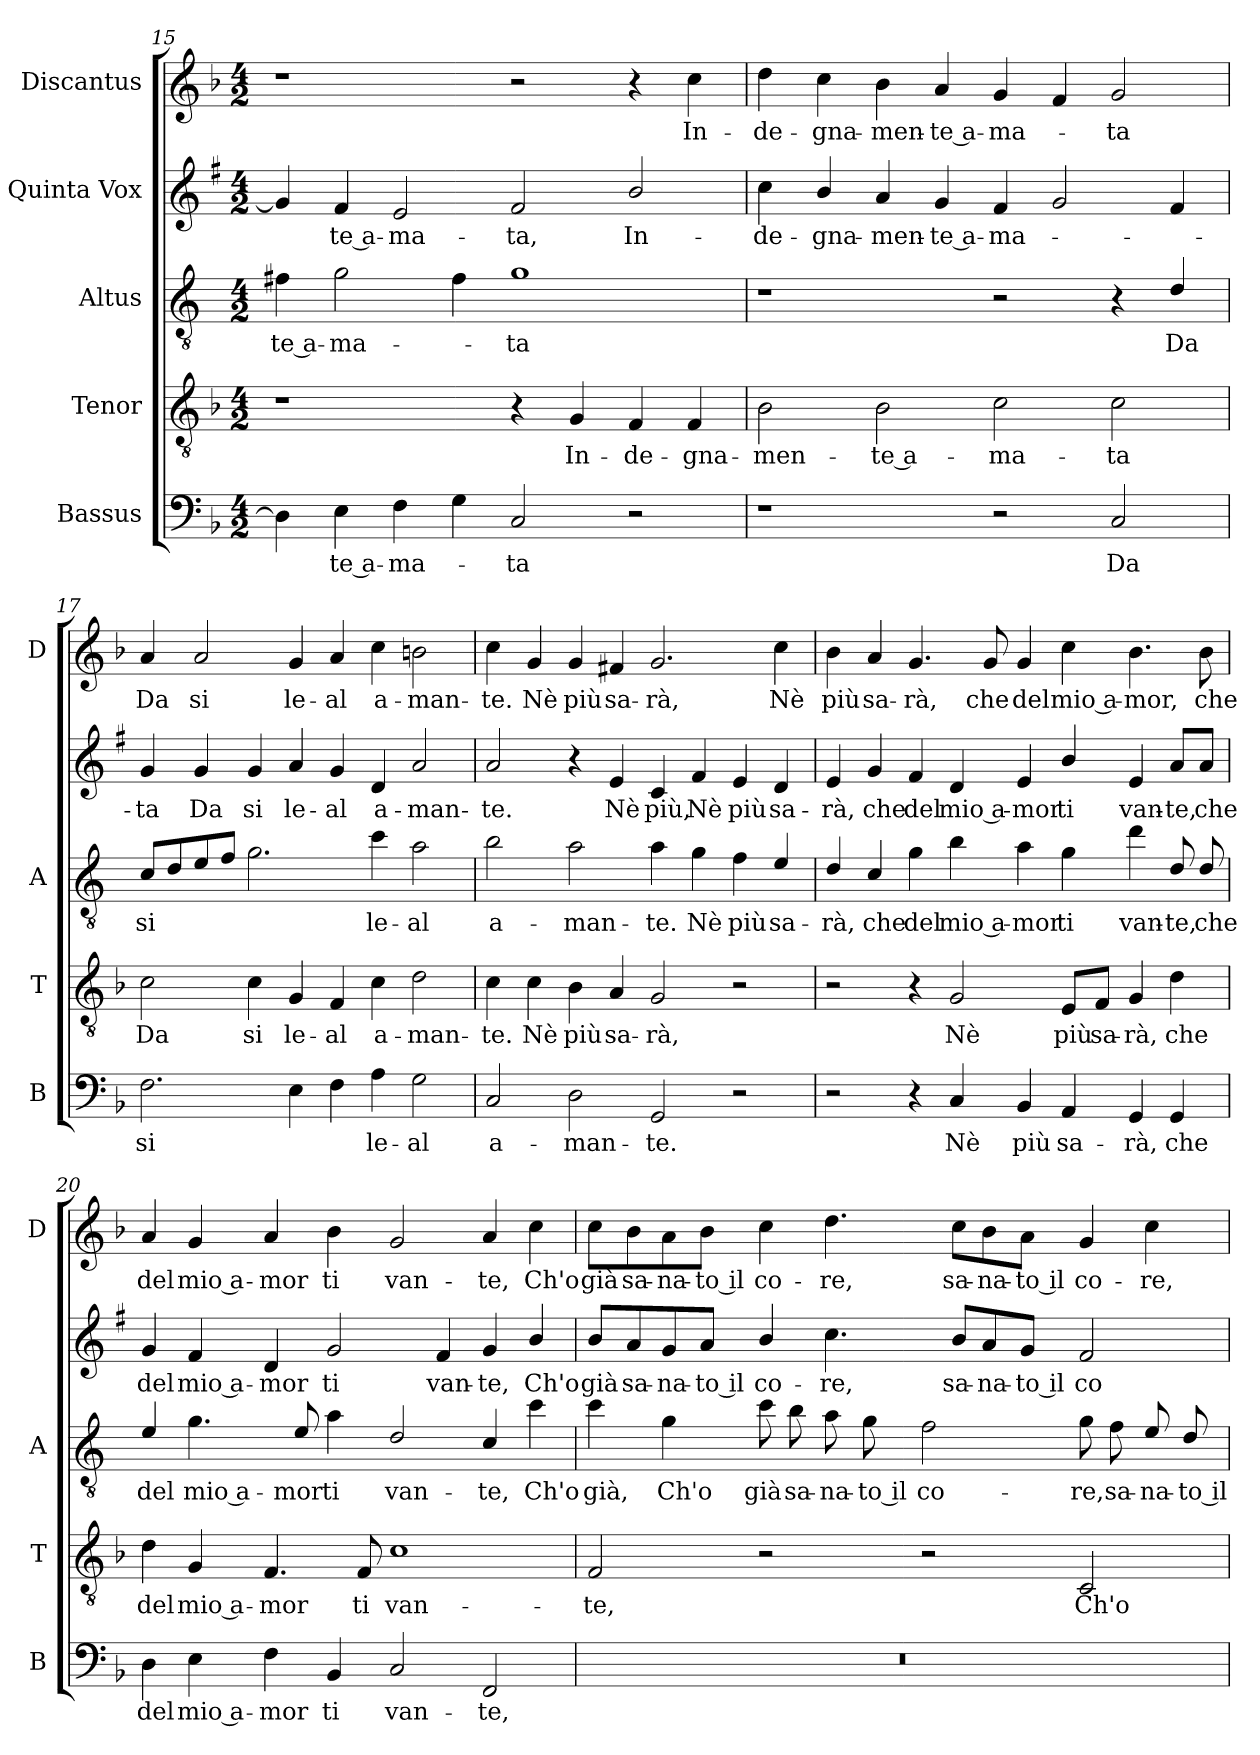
**kern	**text	**kern	**text	**kern	**text	**kern	**text	**kern	**text
*part5	*part5	*part4	*part4	*part3	*part3	*part2	*part2	*part1	*part1
*staff5	*staff5	*staff4	*staff4	*staff3	*staff3	*staff2	*staff2	*staff1	*staff1
*I"Bassus	*	*I"Tenor	*	*I"Altus	*	*I"Quinta Vox	*	*I"Discantus	*
*I'B	*	*I'T	*	*I'A	*	*	*	*I'D	*
*clefF4	*	*clefGv2	*	*clefGv2	*	*clefG2	*	*clefG2	*
*	*	*	*	*ITrd4c7	*	*ITrd1c2	*	*	*
*k[b-]	*	*k[b-]	*	*k[b-]	*	*k[b-]	*	*k[b-]	*
*F:	*	*F:	*	*F:	*	*F:	*	*F:	*
*M4/2	*	*M4/2	*	*M4/2	*	*M4/2	*	*M4/2	*
=15	=15	=15	=15	=15	=15	=15	=15	=15	=15
!	!	!	!	!	!LO:LY:b	!	!	!	!
4D\]	.	1r	.	4Bn\	-te a-	4f/]	.	1r	.
!	!LO:LY:b	!	!	!	!LO:LY:b	!	!LO:LY:b	!	!
4E\	-te a-	.	.	2c\	-ma-	4e/	-te a-	.	.
!	!LO:LY:b	!	!	!	!	!	!LO:LY:b	!	!
4F\	-ma-	.	.	.	.	2d/	-ma-	.	.
4G\	.	.	.	4B\	.	.	.	.	.
!	!LO:LY:b	!	!	!	!LO:LY:b	!	!LO:LY:b	!	!
2C/	-ta	4r	.	1c	-ta	2e/	-ta,	2r	.
!	!	!	!LO:LY:b	!	!	!	!	!	!
.	.	4G/	In-	.	.	.	.	.	.
!	!	!	!LO:LY:b	!	!	!	!LO:LY:b	!	!
2r	.	4F/	-de-	.	.	2a/	In-	4r	.
!	!	!	!LO:LY:b	!	!	!	!	!	!LO:LY:b
.	.	4F/	-gna-	.	.	.	.	4cc\	In-
=16	=16	=16	=16	=16	=16	=16	=16	=16	=16
!	!	!	!LO:LY:b	!	!	!	!LO:LY:b	!	!LO:LY:b
1r	.	2B-\	-men-	1r	.	4b-\	-de-	4dd\	-de-
!	!	!	!	!	!	!	!LO:LY:b	!	!LO:LY:b
.	.	.	.	.	.	4a/	-gna-	4cc\	-gna-
!	!	!	!LO:LY:b	!	!	!	!LO:LY:b	!	!LO:LY:b
.	.	2B-\	-te a-	.	.	4g/	-men-	4b-\	-men-
!	!	!	!	!	!	!	!LO:LY:b	!	!LO:LY:b
.	.	.	.	.	.	4f/	-te a-	4a/	-te a-
!	!	!	!LO:LY:b	!	!	!	!LO:LY:b	!	!LO:LY:b
2r	.	2c\	-ma-	2r	.	4e/	-ma-	4g/	-ma-
.	.	.	.	.	.	2f/	.	4f/	.
!	!LO:LY:b	!	!LO:LY:b	!	!	!	!	!	!LO:LY:b
2C/	Da	2c\	-ta	4r	.	.	.	2g/	-ta
!	!	!	!	!	!LO:LY:b	!	!	!	!
.	.	.	.	4G/	Da	4e/	.	.	.
=17	=17	=17	=17	=17	=17	=17	=17	=17	=17
!	!LO:LY:b	!	!LO:LY:b	!	!LO:LY:b	!	!LO:LY:b	!	!LO:LY:b
2.F\	si	2c\	Da	8F/L	si	4f/	-ta	4a/	Da
.	.	.	.	8G/	.	.	.	.	.
!	!	!	!	!	!	!	!LO:LY:b	!	!LO:LY:b
.	.	.	.	8A/	.	4f/	Da	2a/	si
.	.	.	.	8B-/J	.	.	.	.	.
!	!	!	!LO:LY:b	!	!	!	!LO:LY:b	!	!
.	.	4c\	si	2.c\	.	4f/	si	.	.
!	!	!	!LO:LY:b	!	!	!	!LO:LY:b	!	!LO:LY:b
4E\	.	4G/	le-	.	.	4g/	le-	4g/	le-
!	!	!	!LO:LY:b	!	!	!	!LO:LY:b	!	!LO:LY:b
4F\	.	4F/	-al	.	.	4f/	-al	4a/	-al
!	!LO:LY:b	!	!LO:LY:b	!	!LO:LY:b	!	!LO:LY:b	!	!LO:LY:b
4A\	le-	4c\	a-	4f\	le-	4c/	a-	4cc\	a-
!	!LO:LY:b	!	!LO:LY:b	!	!LO:LY:b	!	!LO:LY:b	!	!LO:LY:b
2G\	-al	2d\	-man-	2d\	-al	2g/	-man-	2bn\	-man-
!!LO:LB:g=z
=18	=18	=18	=18	=18	=18	=18	=18	=18	=18
!	!LO:LY:b	!	!LO:LY:b	!	!LO:LY:b	!	!LO:LY:b	!	!LO:LY:b
2C/	a-	4c\	-te.	2e\	a-	2g/	-te.	4cc\	-te.
!	!	!	!LO:LY:b	!	!	!	!	!	!LO:LY:b
.	.	4c\	Nè	.	.	.	.	4g/	Nè
!	!LO:LY:b	!	!LO:LY:b	!	!LO:LY:b	!	!	!	!LO:LY:b
2D\	-man-	4B-\	più	2d\	-man-	4r	.	4g/	più
!	!	!	!LO:LY:b	!	!	!	!LO:LY:b	!	!LO:LY:b
.	.	4A/	sa-	.	.	4d/	Nè	4f#X/	sa-
!	!LO:LY:b	!	!LO:LY:b	!	!LO:LY:b	!	!LO:LY:b	!	!LO:LY:b
2GG/	-te.	2G/	-rà,	4d\	-te.	4B-/	più,	2.g/	-rà,
!	!	!	!	!	!LO:LY:b	!	!LO:LY:b	!	!
.	.	.	.	4c\	Nè	4e/	Nè	.	.
!	!	!	!	!	!LO:LY:b	!	!LO:LY:b	!	!
2r	.	2r	.	4B-\	più	4d/	più	.	.
!	!	!	!	!	!LO:LY:b	!	!LO:LY:b	!	!LO:LY:b
.	.	.	.	4A/	sa-	4c/	sa-	4cc\	Nè
=19	=19	=19	=19	=19	=19	=19	=19	=19	=19
!	!	!	!	!	!LO:LY:b	!	!LO:LY:b	!	!LO:LY:b
2r	.	2r	.	4G/	-rà,	4d/	-rà,	4b-\	più
!	!	!	!	!	!LO:LY:b	!	!LO:LY:b	!	!LO:LY:b
.	.	.	.	4F/	che	4f/	che	4a/	sa-
!	!	!	!	!	!LO:LY:b	!	!LO:LY:b	!	!LO:LY:b
4r	.	4r	.	4c\	del	4e/	del	4.g/	-rà,
!	!LO:LY:b	!	!LO:LY:b	!	!LO:LY:b	!	!LO:LY:b	!	!
4C/	Nè	2G/	Nè	4e\	mio a-	4c/	mio a-	.	.
!	!	!	!	!	!	!	!	!	!LO:LY:b
.	.	.	.	.	.	.	.	8g/	che
!	!LO:LY:b	!	!	!	!LO:LY:b	!	!LO:LY:b	!	!LO:LY:b
4BB-/	più	.	.	4d\	-mor	4d/	-mor	4g/	del
!	!LO:LY:b	!	!LO:LY:b	!	!LO:LY:b	!	!LO:LY:b	!	!LO:LY:b
4AA/	sa-	8E/L	più	4c\	ti	4a/	ti	4cc\	mio a-
!	!	!	!LO:LY:b	!	!	!	!	!	!
.	.	8F/J	sa-	.	.	.	.	.	.
!	!LO:LY:b	!	!LO:LY:b	!	!LO:LY:b	!	!LO:LY:b	!	!LO:LY:b
4GG/	-rà,	4G/	-rà,	4g\	van-	4d/	van-	4.b-\	-mor,
!	!LO:LY:b	!	!LO:LY:b	!	!LO:LY:b	!	!LO:LY:b	!	!
4GG/	che	4d\	che	8G/	-te,	8g/L	-te,	.	.
!	!	!	!	!	!LO:LY:b	!	!LO:LY:b	!	!LO:LY:b
.	.	.	.	8G/	che	8g/J	che	8b-\	che
=20	=20	=20	=20	=20	=20	=20	=20	=20	=20
!	!LO:LY:b	!	!LO:LY:b	!	!LO:LY:b	!	!LO:LY:b	!	!LO:LY:b
4D\	del	4d\	del	4A/	del	4f/	del	4a/	del
!	!LO:LY:b	!	!LO:LY:b	!	!LO:LY:b	!	!LO:LY:b	!	!LO:LY:b
4E\	mio a-	4G/	mio a-	4.c\	mio a-	4e/	mio a-	4g/	mio a-
!	!LO:LY:b	!	!LO:LY:b	!	!	!	!LO:LY:b	!	!LO:LY:b
4F\	-mor	4.F/	-mor	.	.	4c/	-mor	4a/	-mor
!	!	!	!	!	!LO:LY:b	!	!	!	!
.	.	.	.	8A/	-mor	.	.	.	.
!	!LO:LY:b	!	!	!	!LO:LY:b	!	!LO:LY:b	!	!LO:LY:b
4BB-/	ti	.	.	4d\	ti	2f/	ti	4b-\	ti
!	!	!	!LO:LY:b	!	!	!	!	!	!
.	.	8F/	ti	.	.	.	.	.	.
!	!LO:LY:b	!	!LO:LY:b	!	!LO:LY:b	!	!	!	!LO:LY:b
2C/	van-	1c	van-	2G/	van-	.	.	2g/	van-
!	!	!	!	!	!	!	!LO:LY:b	!	!
.	.	.	.	.	.	4e/	van-	.	.
!	!LO:LY:b	!	!	!	!LO:LY:b	!	!LO:LY:b	!	!LO:LY:b
2FF/	-te,	.	.	4F/	-te,	4f/	-te,	4a/	-te,
!	!	!	!	!	!LO:LY:b	!	!LO:LY:b	!	!LO:LY:b
.	.	.	.	4f\	Ch'o	4a/	Ch'o	4cc\	Ch'o
!!LO:LB:g=z
=21	=21	=21	=21	=21	=21	=21	=21	=21	=21
!	!	!	!LO:LY:b	!	!LO:LY:b	!	!LO:LY:b	!	!LO:LY:b
0r	.	2F/	-te,	4f\	già,	8a/L	già	8cc\L	già
!	!	!	!	!	!	!	!LO:LY:b	!	!LO:LY:b
.	.	.	.	.	.	8g/	sa-	8b-\	sa-
!	!	!	!	!	!LO:LY:b	!	!LO:LY:b	!	!LO:LY:b
.	.	.	.	4c\	Ch'o	8f/	-na-	8a\	-na-
!	!	!	!	!	!	!	!LO:LY:b	!	!LO:LY:b
.	.	.	.	.	.	8g/J	-to il	8b-\J	-to il
!	!	!	!	!	!LO:LY:b	!	!LO:LY:b	!	!LO:LY:b
.	.	2r	.	8f\	già	4a/	co-	4cc\	co-
!	!	!	!	!	!LO:LY:b	!	!	!	!
.	.	.	.	8e\	sa-	.	.	.	.
!	!	!	!	!	!LO:LY:b	!	!LO:LY:b	!	!LO:LY:b
.	.	.	.	8d\	-na-	4.b-\	-re,	4.dd\	-re,
!	!	!	!	!	!LO:LY:b	!	!	!	!
.	.	.	.	8c\	-to il	.	.	.	.
!	!	!	!	!	!LO:LY:b	!	!	!	!
.	.	2r	.	2B-\	co-	.	.	.	.
!	!	!	!	!	!	!	!LO:LY:b	!	!LO:LY:b
.	.	.	.	.	.	8a/L	sa-	8cc\L	sa-
!	!	!	!	!	!	!	!LO:LY:b	!	!LO:LY:b
.	.	.	.	.	.	8g/	-na-	8b-\	-na-
!	!	!	!	!	!	!	!LO:LY:b	!	!LO:LY:b
.	.	.	.	.	.	8f/J	-to il	8a\J	-to il
!	!	!	!LO:LY:b	!	!LO:LY:b	!	!LO:LY:b	!	!LO:LY:b
.	.	2C/	Ch'o	8c\	-re,	2e/	co-	4g/	co-
!	!	!	!	!	!LO:LY:b	!	!	!	!
.	.	.	.	8B-\	sa-	.	.	.	.
!	!	!	!	!	!LO:LY:b	!	!	!	!LO:LY:b
.	.	.	.	8A/	-na-	.	.	4cc\	-re,
!	!	!	!	!	!LO:LY:b	!	!	!	!
.	.	.	.	8G/	-to il	.	.	.	.
=	=	=	=	=	=	=	=	=	=
*-	*-	*-	*-	*-	*-	*-	*-	*-	*-
